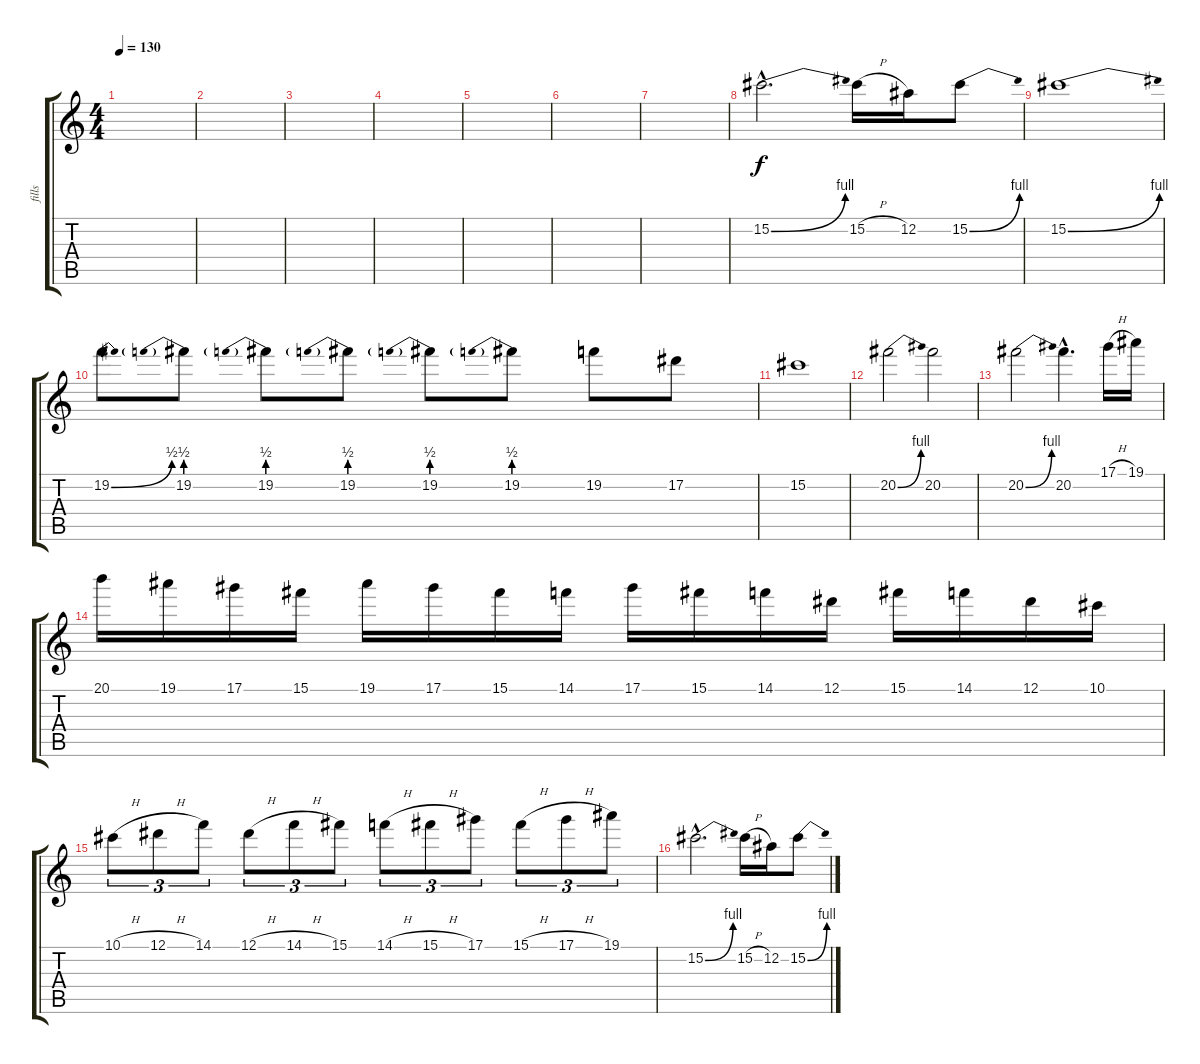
\track ("fills" "fills") {instrument overdrivenguitar}
\staff {score tabs}
\tuning (Eb4 Bb3 Gb3 Db3 Ab2 Eb2) {hide}
\ts (4 4)
\tempo 130
\clef g2
\ks c
|
|
|
|
|
|
|
15.2{be (bend 0 0 60 4) hac}.2{d} 15.2{h}.16 12.2.16 15.2{be (bend 0 0 60 4)}.8 |
15.2{be (bend 0 0 60 4)}.1 |
19.2{be (bend 0 0 60 2)}.8 19.2{be (prebend 0 2 60 2)}.8 19.2{be (prebend 0 2 60 2)}.8 19.2{be (prebend 0 2 60 2)}.8 19.2{be (prebend 0 2 60 2)}.8 19.2{be (prebend 0 2 60 2)}.8 19.2.8 17.2.8 |
15.2.1 |
20.2{be (bend 0 0 60 4)}.2 20.2.2 |
20.2{be (bend 0 0 60 4)}.2 20.2{hac}.4{d} 17.1{h}.16 19.1.16 |
20.1.16 19.1.16 17.1.16 15.1.16 19.1.16 17.1.16 15.1.16 14.1.16 17.1.16 15.1.16 14.1.16 12.1.16 15.1.16 14.1.16 12.1.16 10.1.16 |
10.1{h}.8{tu (3 2)} 12.1{h}.8{tu (3 2)} 14.1.8{tu (3 2)} 12.1{h}.8{tu (3 2)} 14.1{h}.8{tu (3 2)} 15.1.8{tu (3 2)} 14.1{h}.8{tu (3 2)} 15.1{h}.8{tu (3 2)} 17.1.8{tu (3 2)} 15.1{h}.8{tu (3 2)} 17.1{h}.8{tu (3 2)} 19.1.8{tu (3 2)} |
15.2{be (bend 0 0 60 4) hac}.2{d volume 5} 15.2{h}.16 12.2.16 15.2{be (bend 0 0 60 4)}.8
